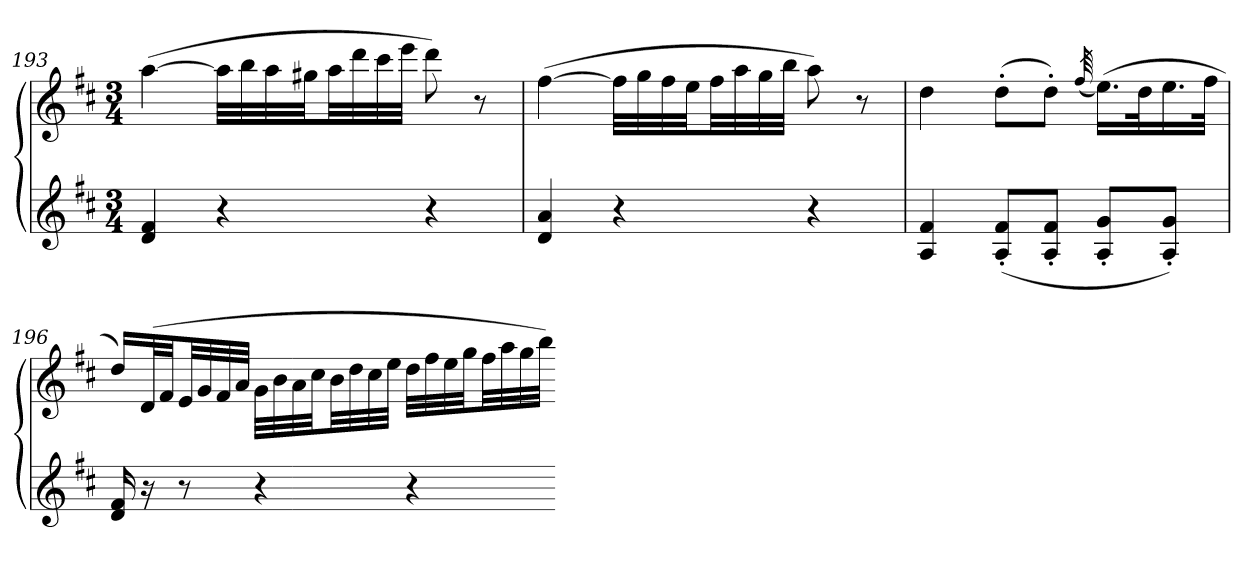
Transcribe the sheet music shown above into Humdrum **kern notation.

**kern	**kern
*part1	*part1
*staff2	*staff1
*clefG2	*clefG2
*k[f#c#]	*k[f#c#]
*D:	*D:
*M3/4	*M3/4
=193	=193
4d 4f#	([4aa
4r	32aaLLL]
.	32bb
.	32aa
.	32gg#XJJ
.	32aaLL
.	32ddd
.	32ccc#
.	32eeeJJJ
4r	8ddd)
.	8r
=194	=194
4d 4a	([4ff#
4r	32ff#LLL]
.	32gg
.	32ff#
.	32eeJJ
.	32ff#LL
.	32aa
.	32gg
.	32bbJJJ
4r	8aa)
.	8r
=195	=195
4A 4f#	4dd
(8A' 8f#'L	(8dd'L
8A' 8f#'J	8dd'J)
.	(64qff#
8A' 8g'L	(16.eeLL)
.	32ddK
8A' 8g'J)	16.ee
.	32ff#JJk
=196	=196
16d 16f#	16ddLL)
16r	(32dL
.	32f#JJ
8r	32eLL
.	32g
.	32f#
.	32aJJJ
4r	32gLLL
.	32b
.	32a
.	32cc#JJ
.	32bLL
.	32dd
.	32cc#
.	32eeJJJ
4r	32ddLLL
.	32ff#
.	32ee
.	32ggJJ
.	32ff#LL
.	32aa
.	32gg
.	32bbJJJ)
=-	=-
*-	*-
